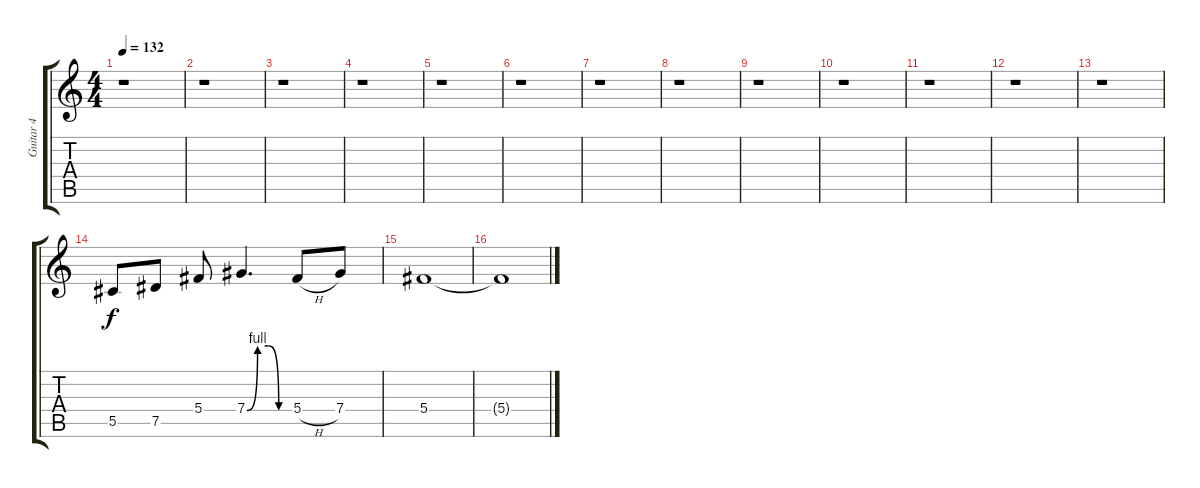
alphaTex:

\track ("Guitar 4" "Guitar 4") {instrument distortionguitar}
\staff {score tabs}
\tuning (Eb4 Bb3 Gb3 Db3 Ab2 Eb2) {hide}
\ts (4 4)
\tempo 132
\clef g2
\ks c
r.1{dy f} |
r.1 |
r.1 |
r.1 |
r.1 |
r.1 |
r.1 |
r.1 |
r.1 |
r.1 |
r.1 |
r.1 |
r.1 |
5.5.8 7.5.8 5.4.8 7.4{be (custom 0 0 15 4 30 4 45 0 60 0)}.4{d} 5.4{h}.8 7.4.8 |
5.4.1 |
5.4{t}.1
